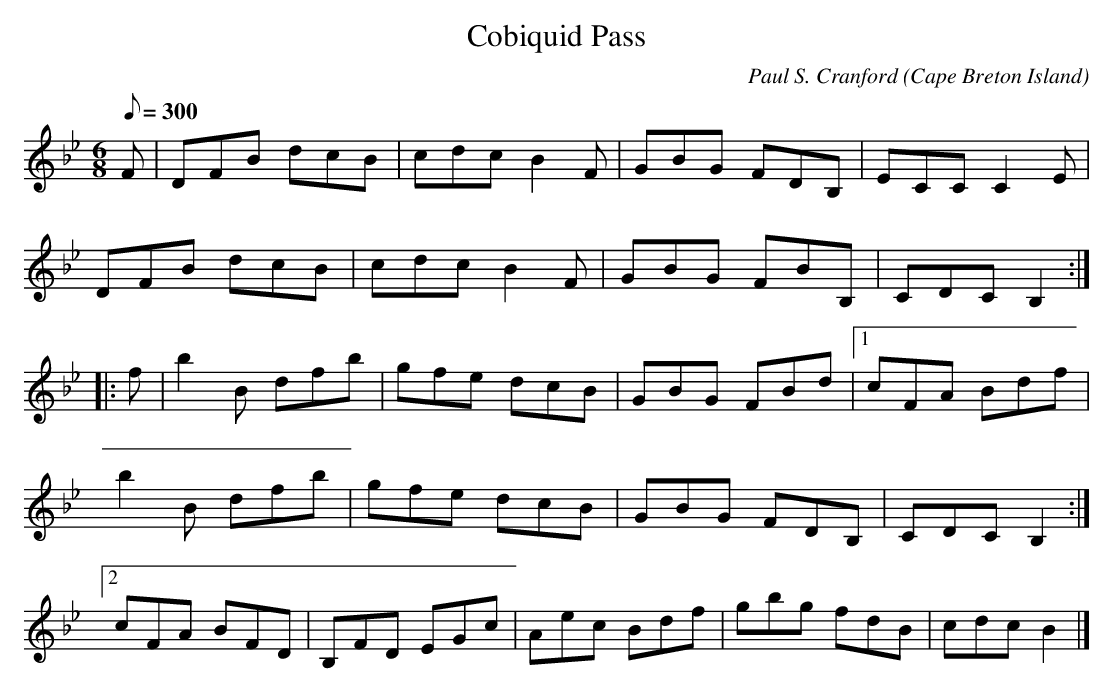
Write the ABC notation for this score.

X:1
T:Cobiquid Pass
C:Paul S. Cranford
O:Cape Breton Island
L:1/8
Q:300
M:6/8
K:Bb
F|DFB dcB|cdc B2 F|GBG FDB,|ECC C2 E|
DFB dcB|cdc B2 F|GBG FBB,|CDC B,2:|
|:f|b2 B dfb|gfe dcB|GBG FBd|[1cFA Bdf|
b2 B dfb|gfe dcB|GBG FDB,|CDC B,2:|
[2cFA BFD|B,FD EGc|Aec Bdf|gbg fdB|cdc B2|]
